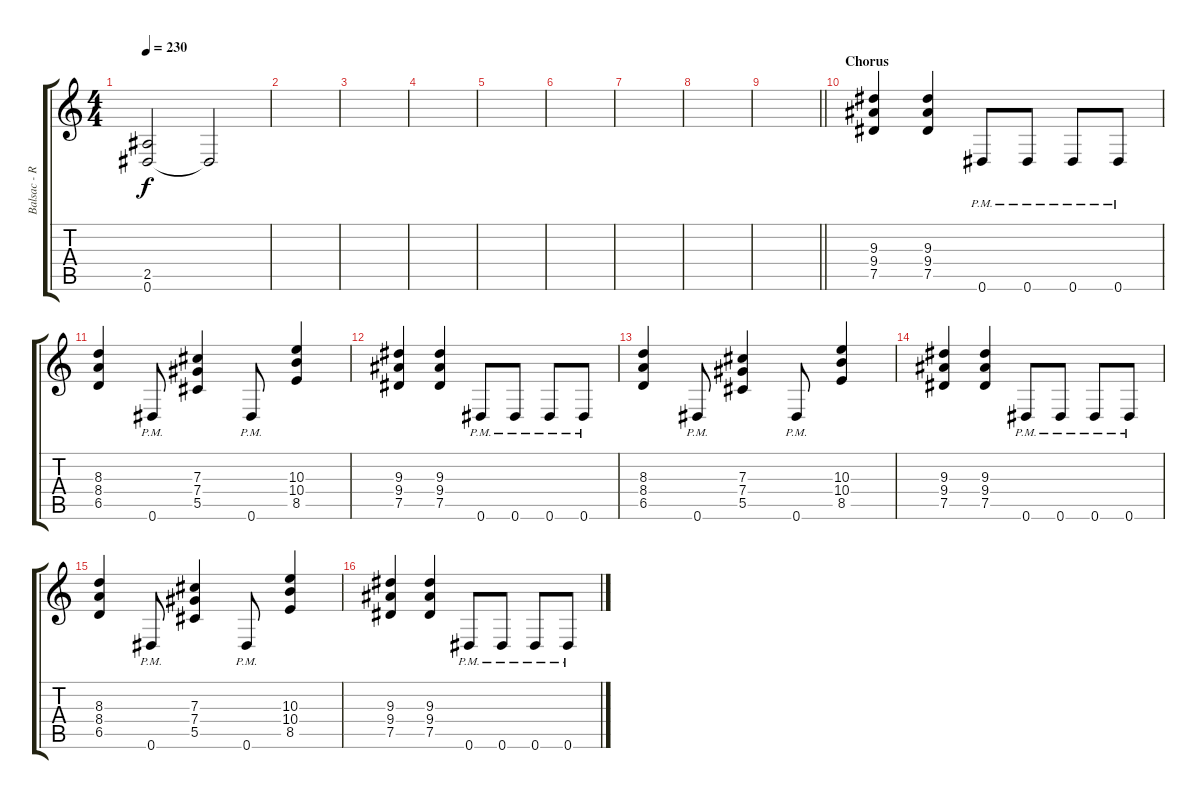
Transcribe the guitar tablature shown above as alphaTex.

\track ("Balsac - Rhythm" "Balsac - R") {instrument overdrivenguitar}
\staff {score tabs}
\tuning (Eb4 Bb3 Gb3 Db3 Ab2 Eb2) {hide}
\ts (4 4)
\tempo 230
\clef g2
\ks c
(2.5{t} 0.6{t}).2{dy f} 0.6{t}.2 |
|
|
|
|
|
|
|
\barLineRight lightlight
|
\section ("" "Chorus")
(9.3 9.4 7.5).4 (9.3 9.4 7.5).4 0.6{pm}.8 0.6{pm}.8 0.6{pm}.8 0.6{pm}.8 |
(8.3 8.4 6.5).4 0.6{pm}.8 (7.3 7.4 5.5).4 0.6{pm}.8 (10.3 10.4 8.5).4 |
(9.3 9.4 7.5).4 (9.3 9.4 7.5).4 0.6{pm}.8 0.6{pm}.8 0.6{pm}.8 0.6{pm}.8 |
(8.3 8.4 6.5).4 0.6{pm}.8 (7.3 7.4 5.5).4 0.6{pm}.8 (10.3 10.4 8.5).4 |
(9.3 9.4 7.5).4 (9.3 9.4 7.5).4 0.6{pm}.8 0.6{pm}.8 0.6{pm}.8 0.6{pm}.8 |
(8.3 8.4 6.5).4 0.6{pm}.8 (7.3 7.4 5.5).4 0.6{pm}.8 (10.3 10.4 8.5).4 |
(9.3 9.4 7.5).4 (9.3 9.4 7.5).4 0.6{pm}.8 0.6{pm}.8 0.6{pm}.8 0.6{pm}.8
